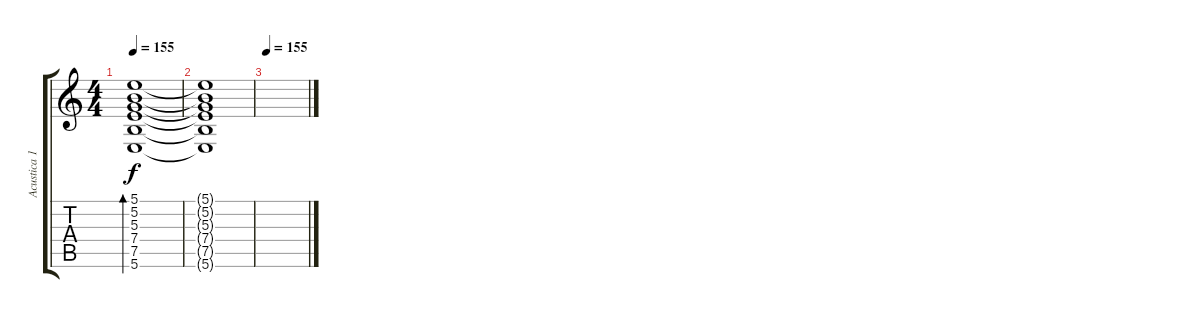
\track ("Acustica 1" "Acustica 1") {instrument acousticguitarsteel}
\staff {score tabs}
\tuning (B3 Gb3 D3 A2 E2 B1) {hide}
\ts (4 4)
\tempo 155
\clef g2
\ks c
(5.1 5.2 5.3 7.4 7.5 5.6).1{bd 60 dy f} |
(5.1{t} 5.2{t} 5.3{t} 7.4{t} 7.5{t} 5.6{t}).1 |
\tempo 155
